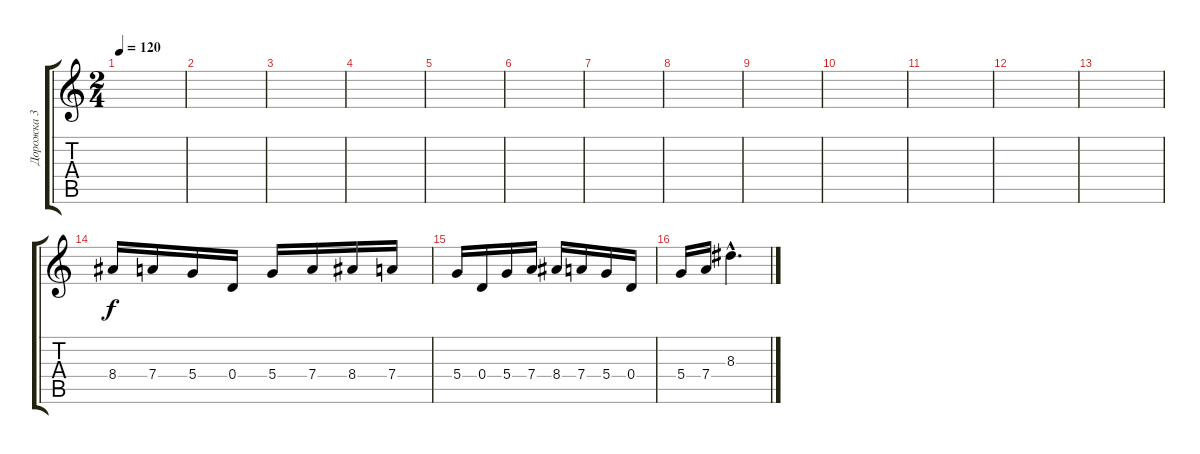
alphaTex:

\track ("Дорожка 3" "Дорожка 3") {instrument overdrivenguitar}
\staff {score tabs}
\tuning (E4 B3 G3 D3 A2 E2) {hide}
\ts (2 4)
\tempo 120
\clef g2
\ks c
|
|
|
|
|
|
|
|
|
|
|
|
|
8.4.16 7.4.16 5.4.16 0.4.16 5.4.16 7.4.16 8.4.16 7.4.16 |
5.4.16 0.4.16 5.4.16 7.4.16 8.4.16 7.4.16 5.4.16 0.4.16 |
5.4.16 7.4.16 8.3{hac}.4{d}
